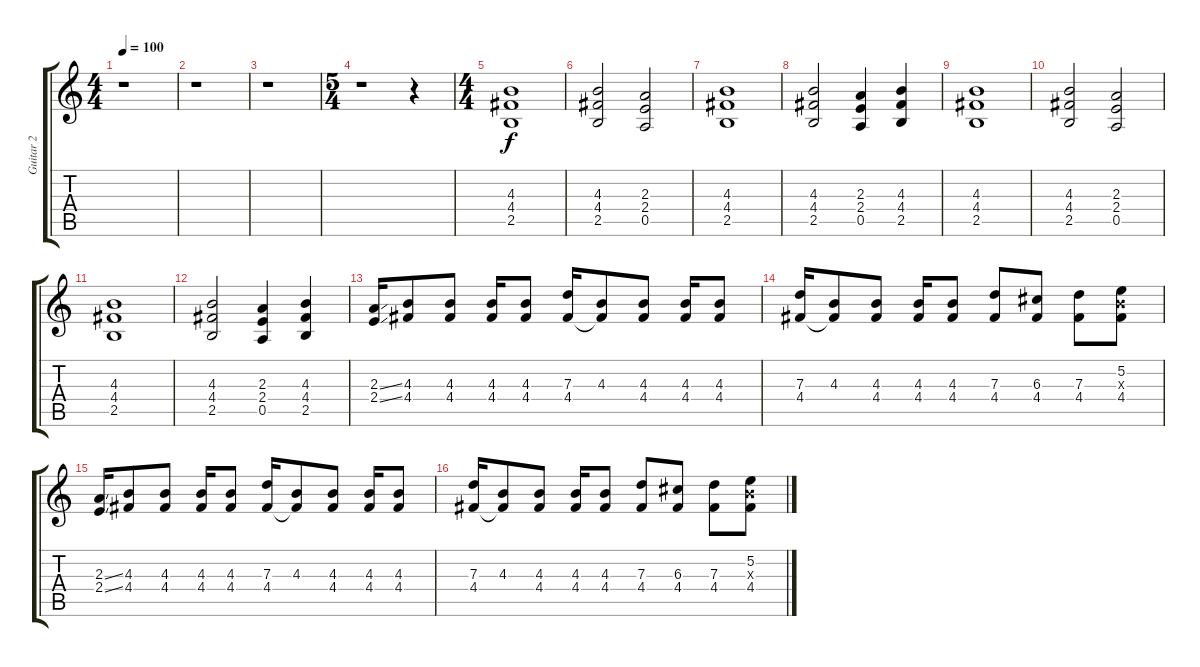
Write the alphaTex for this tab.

\track ("Guitar 2" "Guitar 2") {instrument distortionguitar}
\staff {score tabs}
\tuning (E4 B3 G3 D3 A2 E2) {hide}
\ts (4 4)
\tempo 100
\clef g2
\ks c
r.1{dy f instrument distortionguitar} |
r.1 |
r.1 |
\ts (5 4)
r.1 r.4 |
\ts (4 4)
\section ("" "")
(4.3 4.4 2.5).1 |
(4.3 4.4 2.5).2 (2.3 2.4 0.5).2 |
(4.3 4.4 2.5).1 |
(4.3 4.4 2.5).2 (2.3 2.4 0.5).4 (4.3 4.4 2.5).4 |
(4.3 4.4 2.5).1 |
(4.3 4.4 2.5).2 (2.3 2.4 0.5).2 |
(4.3 4.4 2.5).1 |
(4.3 4.4 2.5).2 (2.3 2.4 0.5).4 (4.3 4.4 2.5).4 |
(2.3{ss} 2.4{ss}).16 (4.3 4.4).8 (4.3 4.4).8 (4.3 4.4).16 (4.3 4.4).8 (7.3 4.4).16 (4.3 4.4{t}).8 (4.3 4.4).8 (4.3 4.4).16 (4.3 4.4).8 |
(7.3 4.4).16 (4.3 4.4{t}).8 (4.3 4.4).8 (4.3 4.4).16 (4.3 4.4).8 (7.3 4.4).8 (6.3 4.4).8 (7.3 4.4).8 (5.2 4.3{x} 4.4).8 |
(2.3{ss} 2.4{ss}).16 (4.3 4.4).8 (4.3 4.4).8 (4.3 4.4).16 (4.3 4.4).8 (7.3 4.4).16 (4.3 4.4{t}).8 (4.3 4.4).8 (4.3 4.4).16 (4.3 4.4).8 |
(7.3 4.4).16 (4.3 4.4{t}).8 (4.3 4.4).8 (4.3 4.4).16 (4.3 4.4).8 (7.3 4.4).8 (6.3 4.4).8 (7.3 4.4).8 (5.2 4.3{x} 4.4).8
